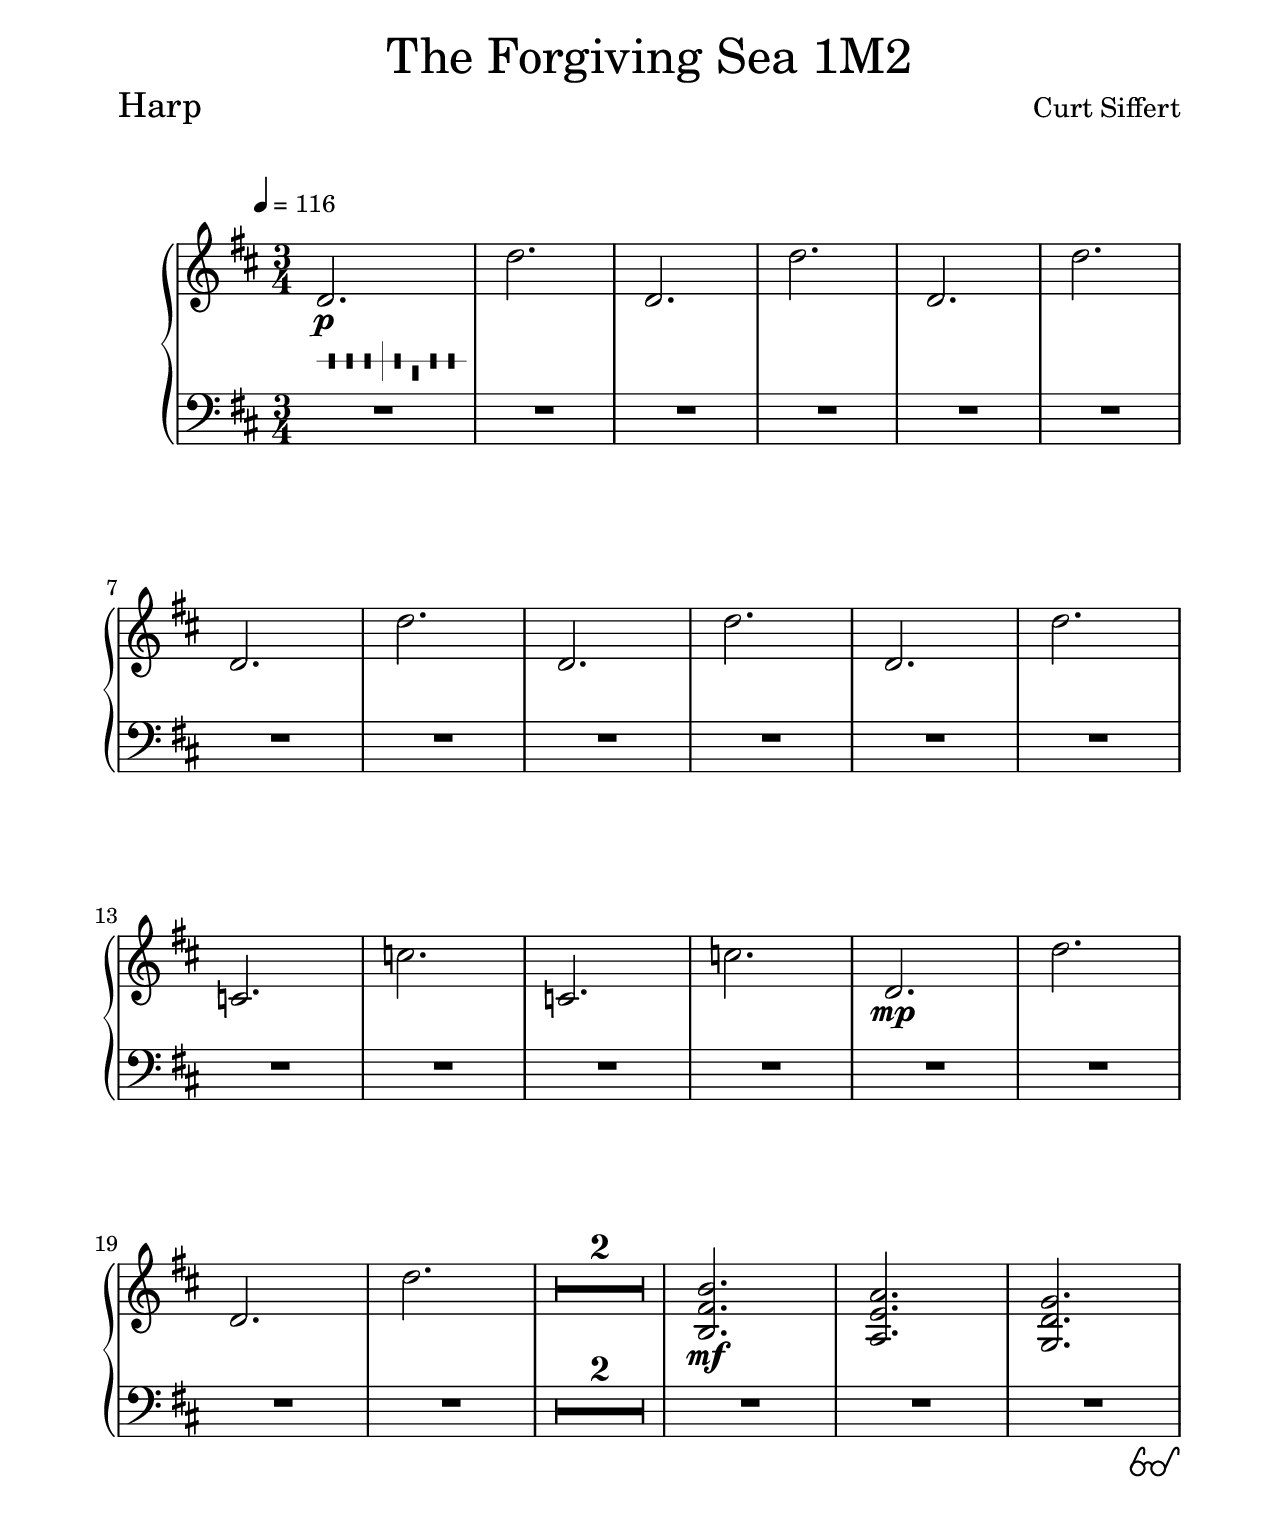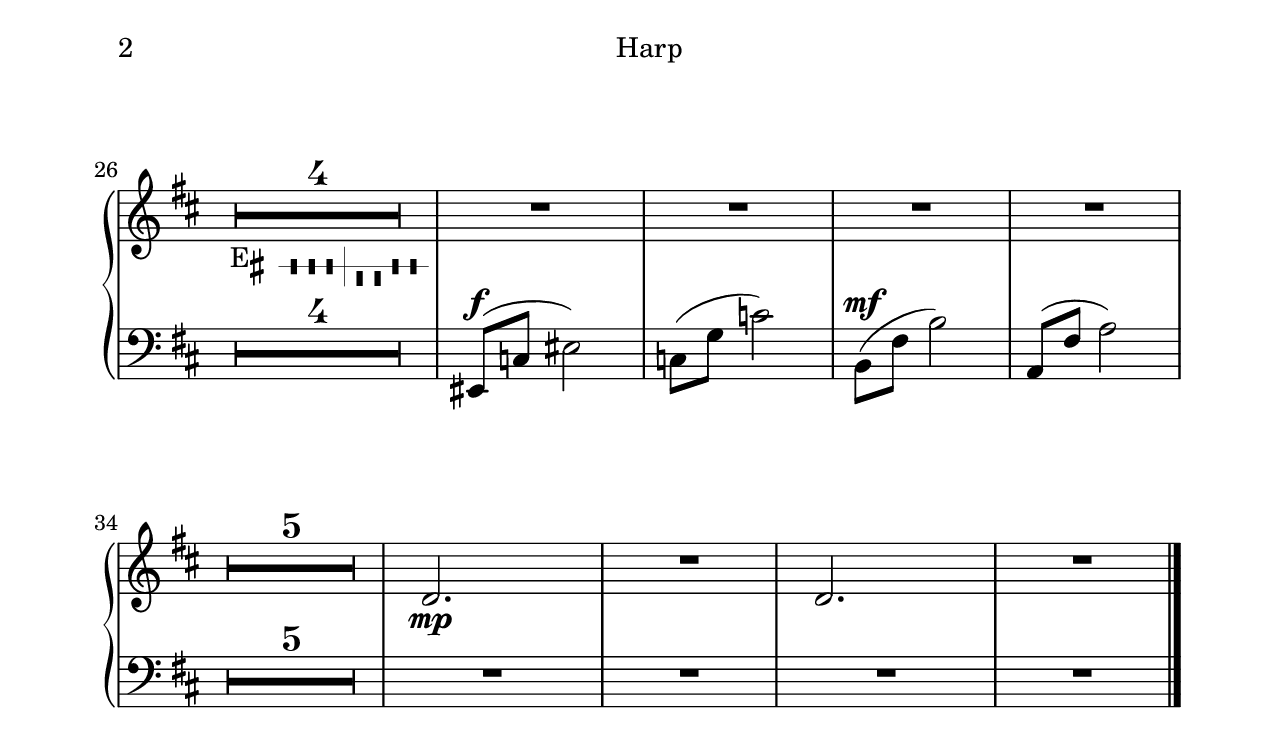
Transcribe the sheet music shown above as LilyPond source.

\version "2.24.0"
\include "english.ly"
\include "../lib/parts.ily"

\paper {
	ragged-last-bottom = ##t
	max-systems-per-page = #4
}	

\header {
  	instrument = "Harp"
}

\version "2.24.0"
\include "english.ly"

harpUpNotes = \relative c' {

	\time 3/4
	\key d \major
	\set tieWaitForNote = ##t
	
	\textLengthOn
	
	d2.\p-\markup { \harp-pedal "---|-v--"} |
	d'2. |
	\repeat unfold 2 {
		d,2. | d'2.
	}

	\tag #'part { \break }

	\repeat unfold 3 {
		d,2. | d'2.
	}

	\tag #'part { \break }

	\repeat unfold 2 {
		c,!2. | c'!2.
	}
	d,2.\mp 
	d'2.
	
	\tag #'part { \break }

	d,2.
	d'2.
	
	R2.*2
	
	<b, fs' b>2.\mf
	<a e' a> |
	<g d' g> |

	\tag #'part {
		\override Score.RehearsalMark.direction = #DOWN
		\override Score.RehearsalMark.break-visibility = #end-of-line-visible
		\override Score.RehearsalMark.self-alignment-X = #RIGHT  
		\mark \markup{ \eyeglasses }			
	}	
	\tag #'part { \break }
	
	s1*0_\markup { \concat { "E" \sharp "  " \harp-pedal "---|vv--" }		
	}
	R2.*4
	
	R2.*4

	\tag #'part { \break }
	
	R2.*5
	
	d'2.\mp
	
	R2.
	
	d2.
	
	R2.
	
	\bar "|."
		
}

harpDownNotes = \relative c, {
	\dynamicUp
	\time 3/4
	\key d \major
	\clef bass
	\set tieWaitForNote = ##t
	
	R2.*12
	R2.*4
	R2.*4
	R2.*2
	
	R2.*3
	R2.*4
	
	es8\f( c' es2)
	\once \override Slur.details.accidental-collision = #10
	
	c8( g' c2)
	b,8\mf( fs' b2)
	a,8( fs' a2)
	
	R2.*9\!
	
	\bar "|."
		
}


\new PianoStaff { 
	<<
		{
			\everyPartScore		
			\keepWithTag #'part \harpUpNotes
		}
		{
	  		\everyPartScore
			\keepWithTag #'part \harpDownNotes
	  	}			
	>>
}	
